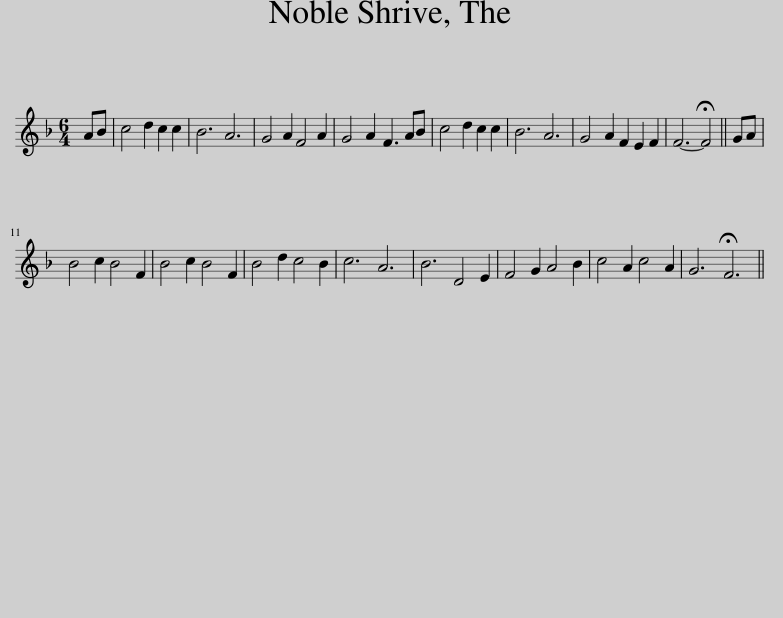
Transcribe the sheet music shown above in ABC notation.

X:1
L:1/8
M:6/4
I:linebreak $
K:F
V:1 treble
V:1
 AB | c4 d2 c2 c2 | B6 A6 | G4 A2 F4 A2 | G4 A2 F3 AB | %5
 c4 d2 c2 c2 | B6 A6 | G4 A2 F2 E2 F2 | F6- !fermata!F4 || GA |$ %10
 B4 c2 B4 F2 | B4 c2 B4 F2 | B4 d2 c4 B2 | c6 A6 | B6 D4 E2 | %15
 F4 G2 A4 B2 | c4 A2 c4 A2 | G6 !fermata!F6 || %18
